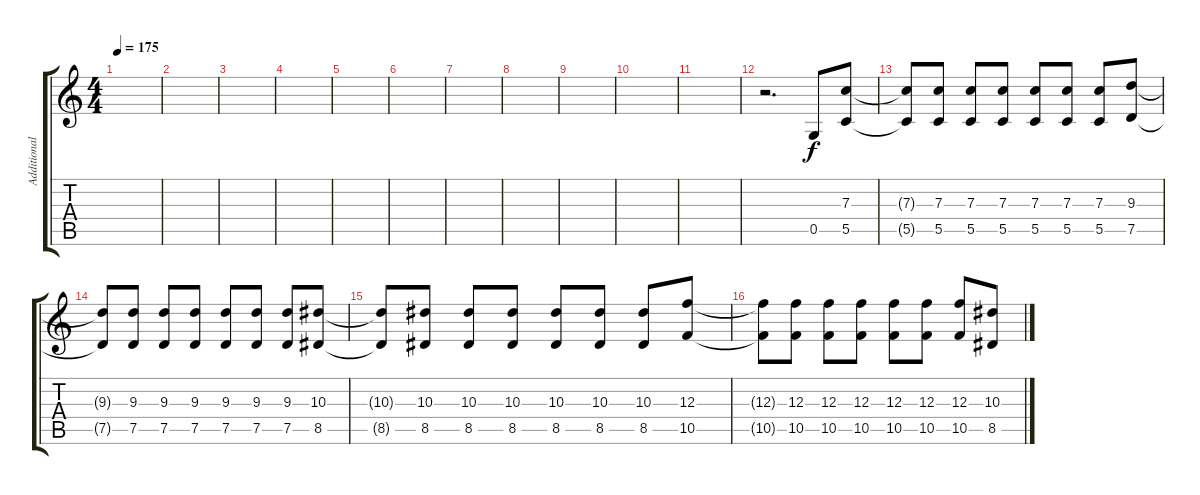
\track ("Additional Guitar" "Additional") {instrument distortionguitar}
\staff {score tabs}
\tuning (D4 A3 F3 C3 G2 C2) {hide}
\ts (4 4)
\tempo 175
\clef g2
\ks c
|
|
|
|
|
|
|
|
|
|
|
r.2{d} 0.5.8 (7.3 5.5).8 |
(7.3{t} 5.5{t}).8 (7.3 5.5).8 (7.3 5.5).8 (7.3 5.5).8 (7.3 5.5).8 (7.3 5.5).8 (7.3 5.5).8 (9.3 7.5).8 |
(9.3{t} 7.5{t}).8 (9.3 7.5).8 (9.3 7.5).8 (9.3 7.5).8 (9.3 7.5).8 (9.3 7.5).8 (9.3 7.5).8 (10.3 8.5).8 |
(10.3{t} 8.5{t}).8 (10.3 8.5).8 (10.3 8.5).8 (10.3 8.5).8 (10.3 8.5).8 (10.3 8.5).8 (10.3 8.5).8 (12.3 10.5).8 |
(12.3{t} 10.5{t}).8 (12.3 10.5).8 (12.3 10.5).8 (12.3 10.5).8 (12.3 10.5).8 (12.3 10.5).8 (12.3 10.5).8 (10.3 8.5).8
